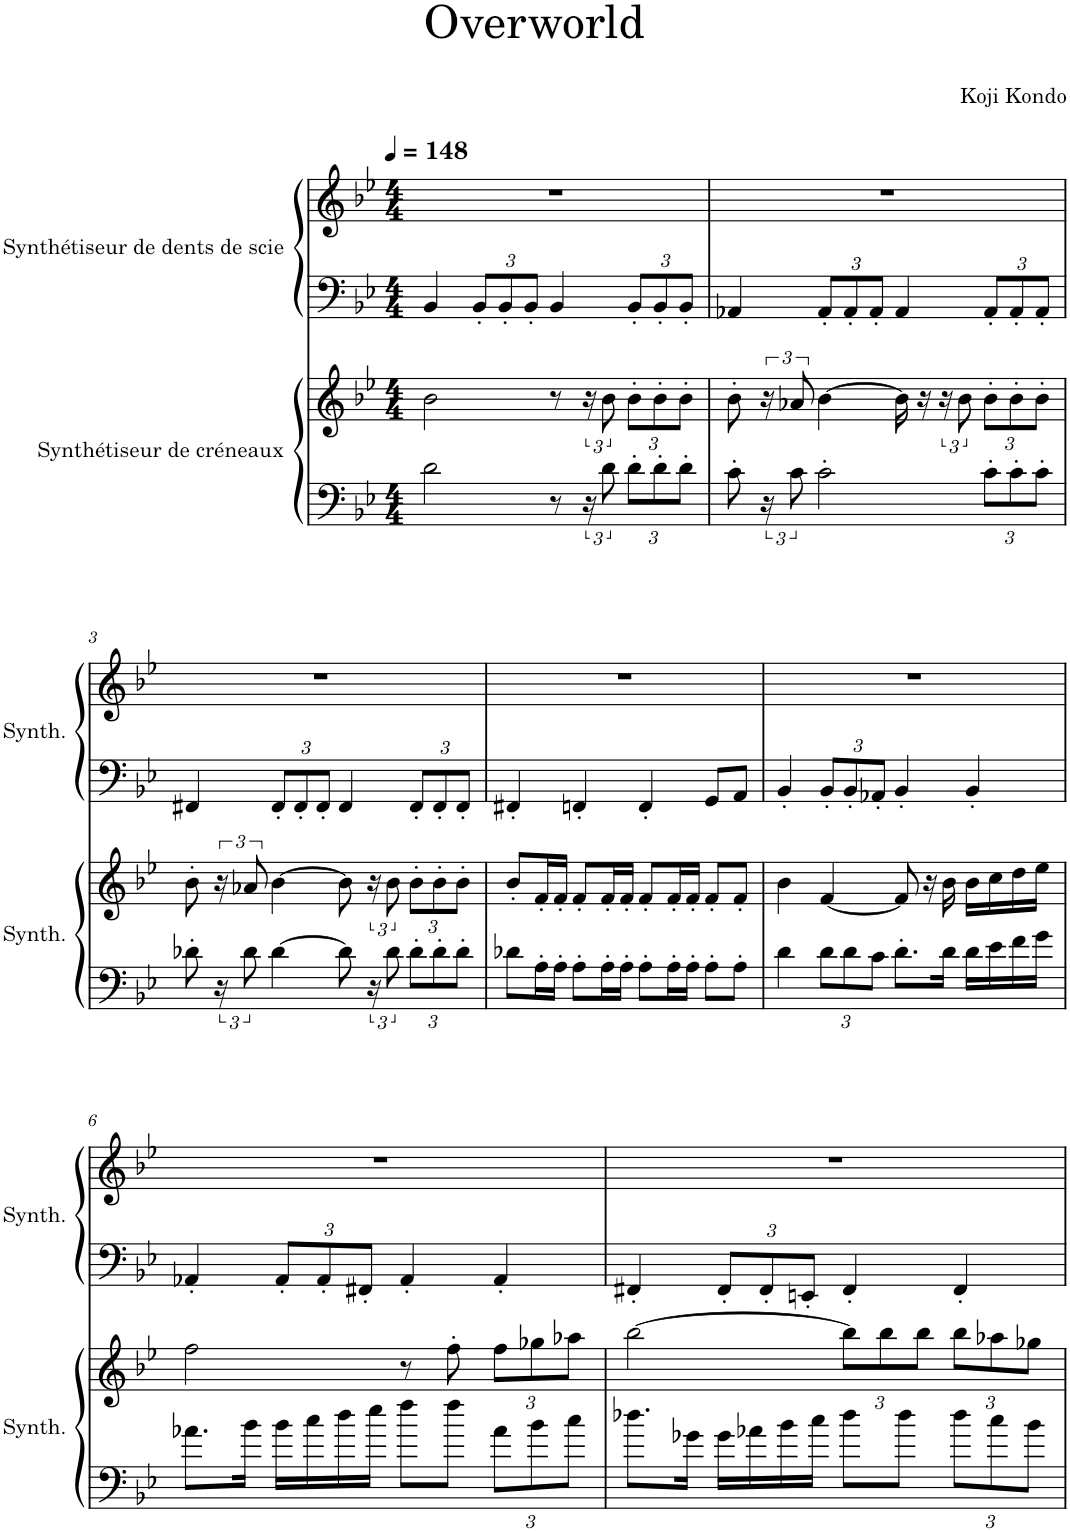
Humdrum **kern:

**kern	**kern	**kern	**kern
*part2	*part2	*part1	*part1
*staff4	*staff3	*staff2	*staff1
*I"Synthétiseur de créneaux	*	*I"Synthétiseur de dents de scie	*
*I'Synth.	*	*I'Synth.	*
*clefF4	*clefG2	*clefF4	*clefG2
*k[b-e-]	*k[b-e-]	*k[b-e-]	*k[b-e-]
*M4/4	*M4/4	*M4/4	*M4/4
*MM148	*MM148	*MM148	*MM148
=1	=1	=1	=1
2d\	2b-\	4BB-/	1r
*	*	*Xbrackettup	*
.	.	12BB-'/L	.
.	.	12BB-'/	.
.	.	12BB-'/J	.
8r	8r	4BB-/	.
24r	24r	.	.
12d\	12b-\	.	.
*Xbrackettup	*Xbrackettup	*	*
12d'\L	12b-'\L	12BB-'/L	.
12d'\	12b-'\	12BB-'/	.
12d'\J	12b-'\J	12BB-'/J	.
=2	=2	=2	=2
8c'\	8b-'\	4AA-X/	1r
*brackettup	*brackettup	*	*
24r	24r	.	.
12c\	12a-X/	.	.
2c'\	[4b-\	12AA-'/L	.
.	.	12AA-'/	.
.	.	12AA-'/J	.
.	16b-\]	4AA-/	.
.	16r	.	.
.	24r	.	.
.	12b-\	.	.
*Xbrackettup	*Xbrackettup	*	*
12c'\L	12b-'\L	12AA-'/L	.
12c'\	12b-'\	12AA-'/	.
12c'\J	12b-'\J	12AA-'/J	.
!!LO:LB:g=z
=3	=3	=3	=3
8d-X'\	8b-'\	4FF#X/	1r
*brackettup	*brackettup	*	*
24r	24r	.	.
12d-\	12a-X/	.	.
[4d-\	[4b-\	12FF#'/L	.
.	.	12FF#'/	.
.	.	12FF#'/J	.
8d-\]	8b-\]	4FF#/	.
24r	24r	.	.
12d-\	12b-\	.	.
*Xbrackettup	*Xbrackettup	*	*
12d-'\L	12b-'\L	12FF#'/L	.
12d-'\	12b-'\	12FF#'/	.
12d-'\J	12b-'\J	12FF#'/J	.
=4	=4	=4	=4
8d-X\L	8b-'/L	4FF#X'/	1r
16A'\L	16f'/L	.	.
16A'\JJ	16f'/JJ	.	.
8A'\L	8f'/L	4FFn'/	.
16A'\L	16f'/L	.	.
16A'\JJ	16f'/JJ	.	.
8A'\L	8f'/L	4FF'/	.
16A'\L	16f'/L	.	.
16A'\JJ	16f'/JJ	.	.
8A'\L	8f'/L	8GG/L	.
8A'\J	8f'/J	8AA/J	.
=5	=5	=5	=5
4d\	4b-\	4BB-'/	1r
12d\L	[4f/	12BB-'/L	.
12d\	.	12BB-'/	.
12c\J	.	12AA-X'/J	.
8.d'\L	8f/]	4BB-'/	.
.	16r	.	.
16d\Jk	16b-\	.	.
16d\LL	16b-\LL	4BB-'/	.
16e-\	16cc\	.	.
16f\	16dd\	.	.
16g\JJ	16ee-\JJ	.	.
!!LO:LB:g=z
=6	=6	=6	=6
8.a-X\L	2ff\	4AA-X'/	1r
16b-\Jk	.	.	.
16b-\LL	.	12AA-'/L	.
16cc\	.	.	.
.	.	12AA-'/	.
16dd\	.	.	.
.	.	12FF#X'/J	.
16ee-\JJ	.	.	.
8ff\L	8r	4AA-'/	.
8ff\J	8ff'\	.	.
12a-\L	12ff\L	4AA-'/	.
12b-\	12gg-X\	.	.
12cc\J	12aa-X\J	.	.
=7	=7	=7	=7
8.dd-X\L	[2bb-\	4FF#X'/	1r
16g-X\Jk	.	.	.
16g-\LL	.	12FF#'/L	.
16a-X\	.	.	.
.	.	12FF#'/	.
16b-\	.	.	.
.	.	12EEn'/J	.
16cc\JJ	.	.	.
8dd-\L	12bb-\L]	4FF#'/	.
.	12bb-\	.	.
8dd-\J	.	.	.
.	12bb-\J	.	.
12dd-\L	12bb-\L	4FF#'/	.
12cc\	12aa-X\	.	.
12b-\J	12gg-X\J	.	.
=	=	=	=
*-	*-	*-	*-
